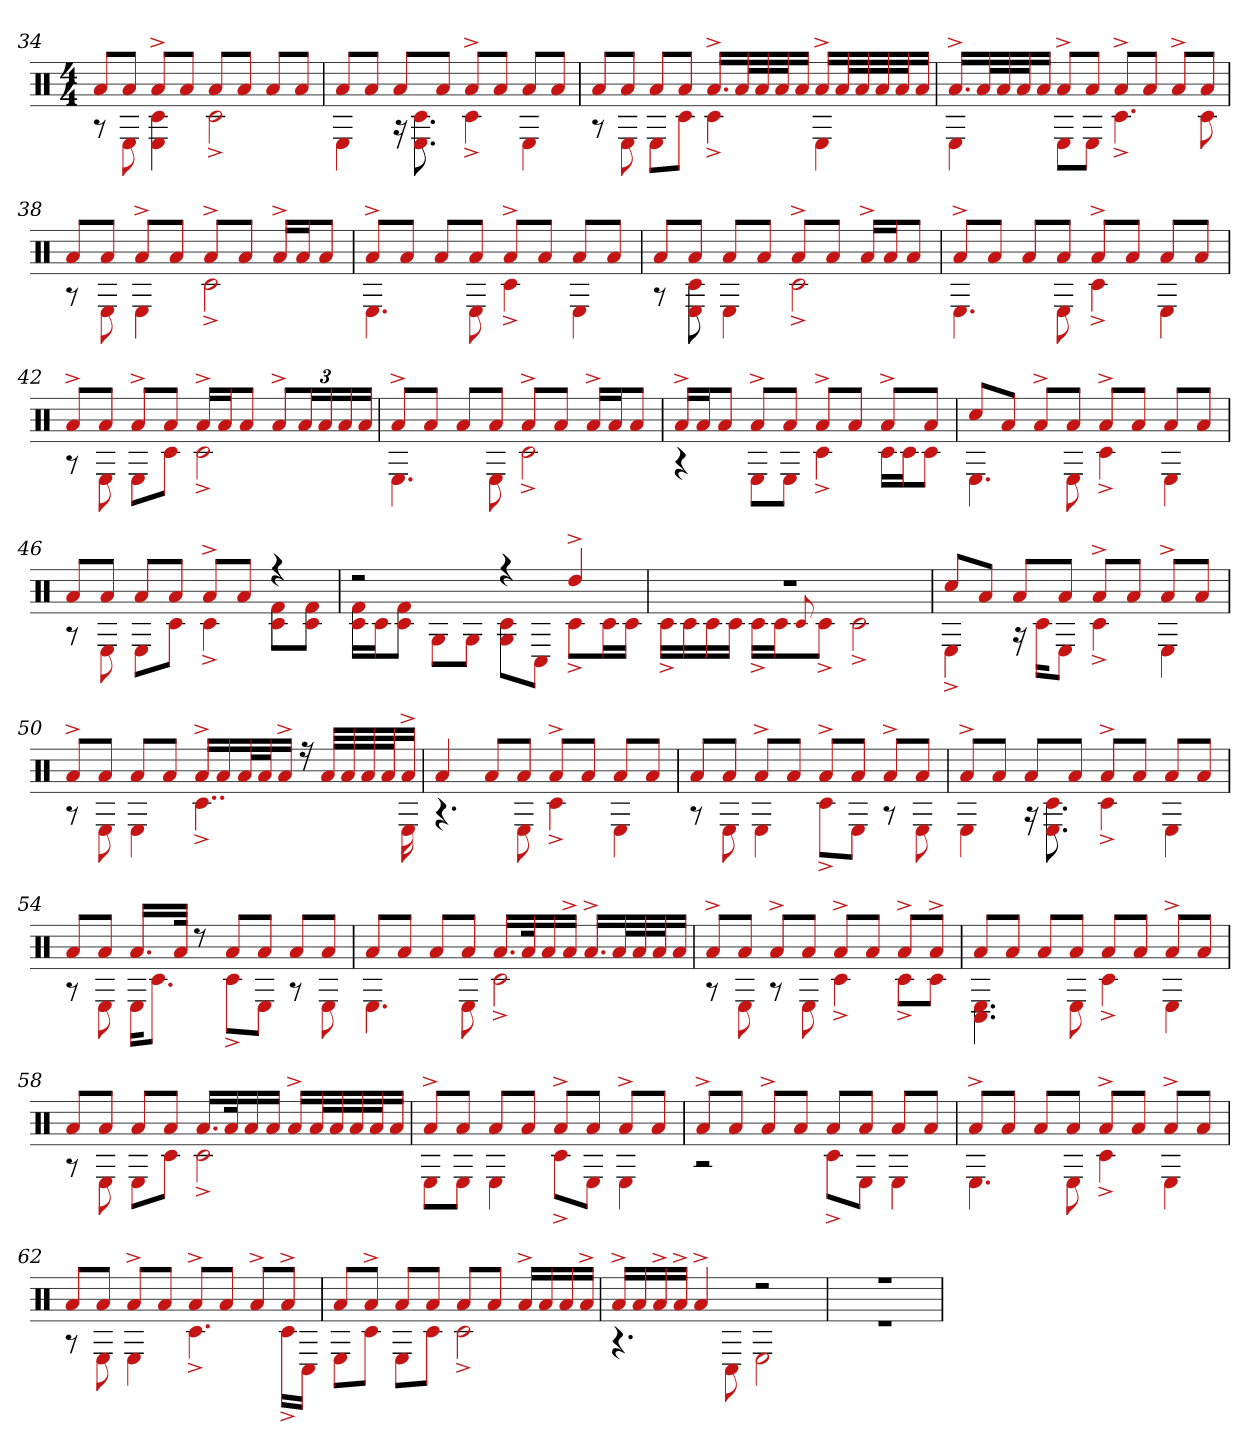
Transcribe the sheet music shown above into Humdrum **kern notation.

**kern
*part1
*staff1
*clefX
*k[]
*M4/4
=34
*^
8aL	8r
8aJ	8E
8a^L	4E 4c#
8aJ	.
8aL	2c#^
8aJ	.
8aL	.
8aJ	.
=35	=35
8aL	4E
8aJ	.
8aL	16r
.	8.c# 8.E
8aJ	.
8a^L	4c#^
8aJ	.
8aL	4E
8aJ	.
=36	=36
8aL	8r
8aJ	8E
8aL	8EL
8aJ	8c#J
16.a^LL	4c#^
32aL	.
32a	.
32aJ	.
16aJJ	.
16a^LL	4E
32aL	.
32a	.
32a	.
32aJ	.
16aJJ	.
=37	=37
16.a^LL	4E
32aL	.
32a	.
32aJ	.
16aJJ	.
8a^L	8EL
8aJ	8EJ
8a^L	4.c#^
8aJ	.
8a^L	.
8aJ	8c#
=38	=38
8aL	8r
8aJ	8E
8a^L	4E
8aJ	.
8a^L	2c#^
8aJ	.
16a^LL	.
16aJ	.
8aJ	.
=39	=39
8a^L	4.E
8aJ	.
8aL	.
8aJ	8E
8a^L	4c#^
8aJ	.
8aL	4E
8aJ	.
=40	=40
8aL	8r
8aJ	8c# 8E
8aL	4E
8aJ	.
8a^L	2c#^
8aJ	.
16a^LL	.
16aJ	.
8aJ	.
=41	=41
8a^L	4.E
8aJ	.
8aL	.
8aJ	8E
8a^L	4c#^
8aJ	.
8aL	4E
8aJ	.
=42	=42
8a^L	8r
8aJ	8E
8a^L	8EL
8aJ	8c#J
16a^LL	2c#^
16aJ	.
8aJ	.
12a^L	.
24aL	.
24a	.
24a	.
24aJJ	.
=43	=43
8a^L	4.E
8aJ	.
8aL	.
8aJ	8E
8a^L	2c#^
8aJ	.
16a^LL	.
16aJ	.
8aJ	.
=44	=44
16a^LL	4r
16aJ	.
8aJ	.
8a^L	8EL
8aJ	8EJ
8a^L	4c#^
8aJ	.
8a^L	16c#LL
.	16c#J
8aJ	8c#J
=45	=45
8cc#L	4.E
8aJ	.
8a^L	.
8aJ	8E
8a^L	4c#^
8aJ	.
8aL	4E
8aJ	.
=46	=46
8aL	8r
8aJ	8E
8aL	8EL
8aJ	8c#J
8a^L	4c#^
8aJ	.
4r	8f# 8c#L
.	8f# 8c#J
=47	=47
2r	16c# 16f#LL
.	16c#J
.	8f# 8c#J
.	8GL
.	8GJ
4r	8G 8c#L
.	8C#J
4dd^	8c#^L
.	16c#L
.	16c#JJ
=48	=48
1r	16c#^LL
.	16c#
.	16c#
.	16c#JJ
.	16c#^LL
.	16c#J
.	8qqc#
.	8c#^J
.	2c#^
=49	=49
8cc#L	4E^
8aJ	.
8aL	16r
.	16c#KL
8aJ	8EJ
8a^L	4c#^
8aJ	.
8a^L	4E
8aJ	.
=50	=50
8a^L	8r
8aJ	8E
8aL	4E
8aJ	.
16a^LL	4..c#^
16a	.
32aL	.
32aJ	.
16a^JJ	.
16r	.
32aLLL	.
32a	.
32a	.
32aJ	.
16a^JJ	16E
=51	=51
4a	4.r
8aL	.
8aJ	8E
8a^L	4c#^
8aJ	.
8aL	4E
8aJ	.
=52	=52
8aL	8r
8aJ	8E
8a^L	4E
8aJ	.
8a^L	8c#^L
8aJ	8EJ
8a^L	8r
8aJ	8E
=53	=53
8a^L	4E
8aJ	.
8aL	16r
.	8.c# 8.E
8aJ	.
8a^L	4c#^
8aJ	.
8aL	4E
8aJ	.
=54	=54
8aL	8r
8aJ	8E
16.aLL	16EKL
.	8.c#J
32aJJk	.
8r	.
8aL	8c#^L
8aJ	8EJ
8aL	8r
8aJ	8E
=55	=55
8aL	4.E
8aJ	.
8aL	.
8aJ	8E
16.aLL	2c#^
32ak	.
16a	.
16a^JJ	.
16.a^LL	.
32aL	.
32a	.
32aJ	.
16aJJ	.
=56	=56
8a^L	8r
8aJ	8E
8a^L	8r
8aJ	8E
8a^L	4c#^
8aJ	.
8a^L	8c#^L
8a^J	8c#J
=57	=57
8aL	4.E 4.C#
8aJ	.
8aL	.
8aJ	8E
8aL	4c#^
8aJ	.
8a^L	4E
8aJ	.
=58	=58
8aL	8r
8aJ	8E
8aL	8EL
8aJ	8c#J
16.aLL	2c#^
32ak	.
16a	.
16aJJ	.
16a^LL	.
32aL	.
32a	.
32a	.
32aJ	.
16aJJ	.
=59	=59
8a^L	8EL
8aJ	8EJ
8aL	4E
8aJ	.
8a^L	8c#^L
8aJ	8EJ
8a^L	4E
8aJ	.
=60	=60
8a^L	2r
8aJ	.
8a^L	.
8aJ	.
8aL	8c#^L
8aJ	8EJ
8aL	4E
8aJ	.
=61	=61
8a^L	4.E
8aJ	.
8aL	.
8aJ	8E
8a^L	4c#^
8aJ	.
8a^L	4E
8aJ	.
=62	=62
8aL	8r
8aJ	8E
8a^L	4E
8aJ	.
8a^L	4.c#^
8aJ	.
8a^L	.
8a^J	16c#^LL
.	16C#JJ
=63	=63
8aL	8EL
8a^J	8c#J
8aL	8EL
8aJ	8c#J
8aL	2c#^
8aJ	.
16a^LL	.
16a	.
16a	.
16a^JJ	.
=64	=64
16a^LL	4.r
16a	.
16a^	.
16a^JJ	.
4a^	.
.	8C#
2r	2E
=65	=65
1r	1r
*v	*v
=
*-
